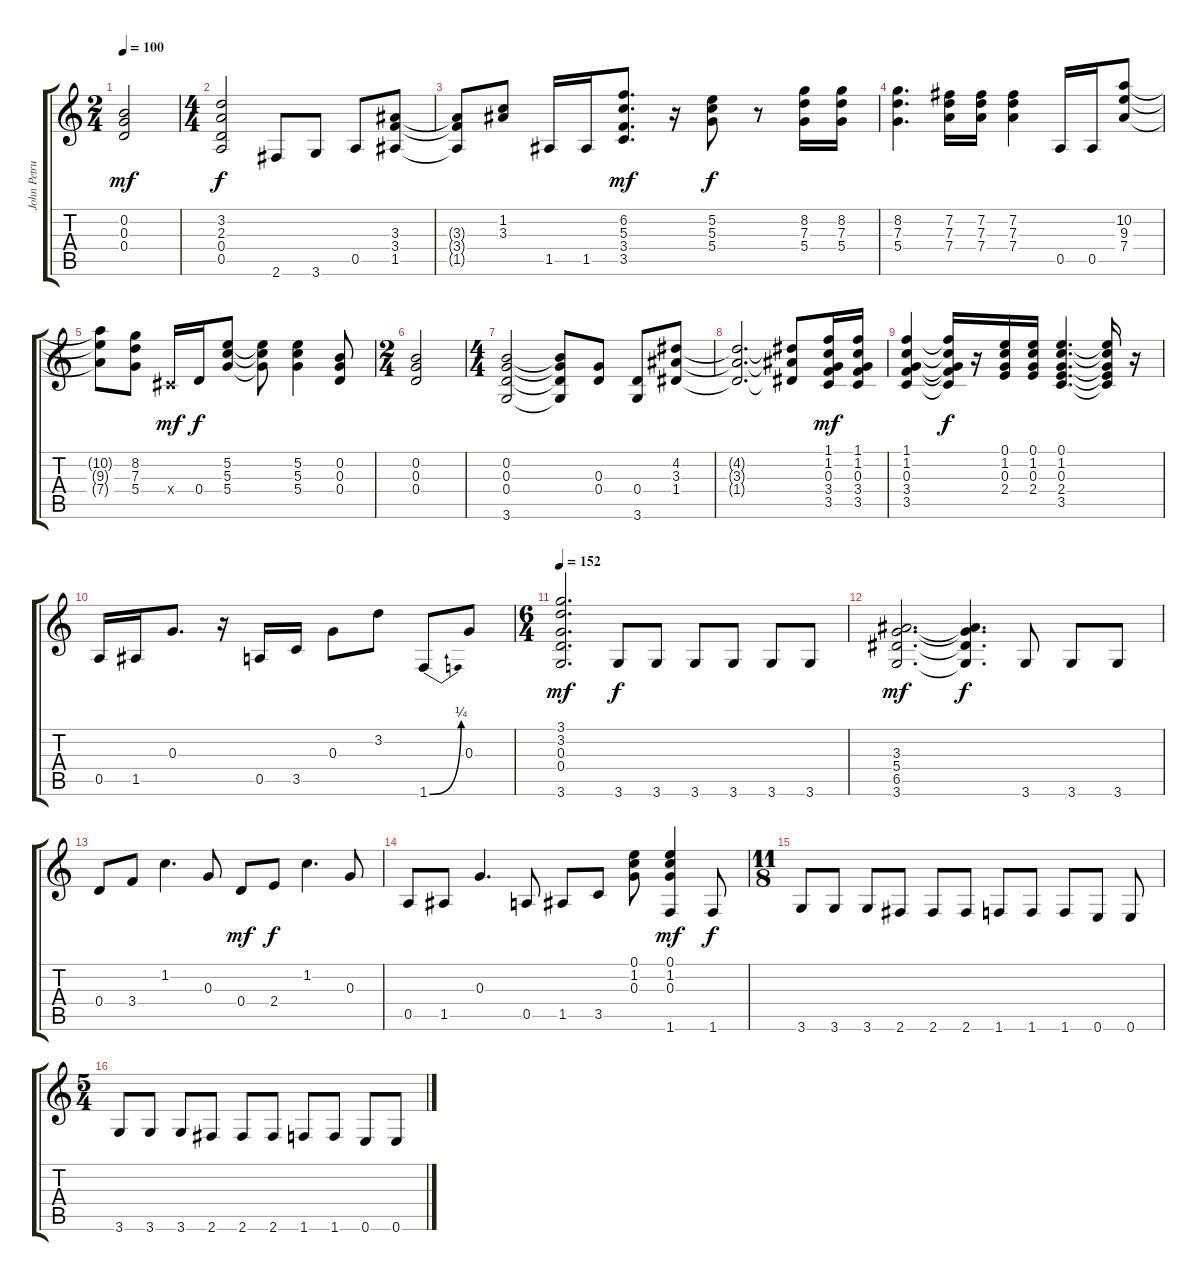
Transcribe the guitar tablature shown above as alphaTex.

\track ("John Petrucci (Guitar)" "John Petru") {instrument distortionguitar}
\staff {score tabs}
\tuning (E4 B3 G3 D3 A2 E2) {hide}
\ts (2 4)
\tempo 100
\clef g2
\ks c
(0.2 0.3 0.4).2{dy mf} |
\ts (4 4)
(3.2 2.3 0.4 0.5).2{dy f} 2.6.8 3.6.8 0.5.8 (3.3 3.4 1.5).8 |
(3.3{t} 3.4{t} 1.5{t}).8 (1.2 3.3).8 1.5.16 1.5.16 (6.2 5.3 3.4 3.5).8{d dy mf} r.16 (5.2 5.3 5.4).8{dy f} r.8 (8.2 7.3 5.4).16 (8.2 7.3 5.4).16 |
(8.2 7.3 5.4).4{d} (7.2 7.3 7.4).16 (7.2 7.3 7.4).16 (7.2 7.3 7.4).4 0.5.16 0.5.16 (10.2 9.3 7.4).8 |
(10.2{t} 9.3{t} 7.4{t}).8 (8.2 7.3 5.4).8 -1.4{x}.16{dy mf} 0.4.16{dy f} (5.2 5.3 5.4).8 (5.2{t} 5.3{t} 5.4{t}).8 (5.2 5.3 5.4).4 (0.2 0.3 0.4).8 |
\ts (2 4)
(0.2 0.3 0.4).2 |
\ts (4 4)
(0.2 0.3 0.4 3.6).2{volume 16 instrument electricguitarclean} (0.2{t} 0.3{t} 0.4{t} 3.6{t}).8 (0.3 0.4).8 (0.4 3.6).8 (4.2 3.3 1.4).8 |
(4.2{t} 3.3{t} 1.4{t}).2{d} (4.2{t} 3.3{t} 1.4{t}).8 (1.1 1.2 0.3 3.4 3.5).16{dy mf} (1.1 1.2 0.3 3.4 3.5).16 |
(1.1 1.2 0.3 3.4 3.5).4 (1.1{t} 1.2{t} 0.3{t} 3.4{t} 3.5{t}).16{dy f} r.16 (0.1 1.2 0.3 2.4).16 (0.1 1.2 0.3 2.4).16 (0.1 1.2 0.3 2.4 3.5).4{d} (0.1{t} 1.2{t} 0.3{t} 2.4{t} 3.5{t}).16 r.16 |
0.5.16 1.5.16 0.3.8{d} r.16 0.5.16 3.5.16 0.3.8 3.2.8 1.6{be (bend 0 0 60 1)}.8 0.3.8 |
\ts (6 4)
\tempo 152
(3.1 3.2 0.3 0.4 3.6).2{d dy mf volume 16 instrument acousticguitarsteel} 3.6.8{dy f} 3.6.8 3.6.8 3.6.8 3.6.8 3.6.8 |
(3.3 5.4 6.5 3.6).2{d dy mf} (3.3{t} 5.4{t} 6.5{t} 3.6{t}).4{d dy f} 3.6.8 3.6.8 3.6.8 |
0.4.8 3.4.8 1.2.4{d} 0.3.8 0.4.8{dy mf} 2.4.8{dy f} 1.2.4{d} 0.3.8 |
0.5.8 1.5.8 0.3.4{d} 0.5.8 1.5.8 3.5.8 (0.1 1.2 0.3).8 (0.1 1.2 0.3 1.6).4{dy mf} 1.6.8{dy f} |
\ts (11 8)
3.6.8{volume 13 instrument distortionguitar} 3.6.8 3.6.8 2.6.8 2.6.8 2.6.8 1.6.8 1.6.8 1.6.8 0.6.8 0.6.8 |
\ts (5 4)
3.6.8 3.6.8 3.6.8 2.6.8 2.6.8 2.6.8 1.6.8 1.6.8 0.6.8 0.6.8
